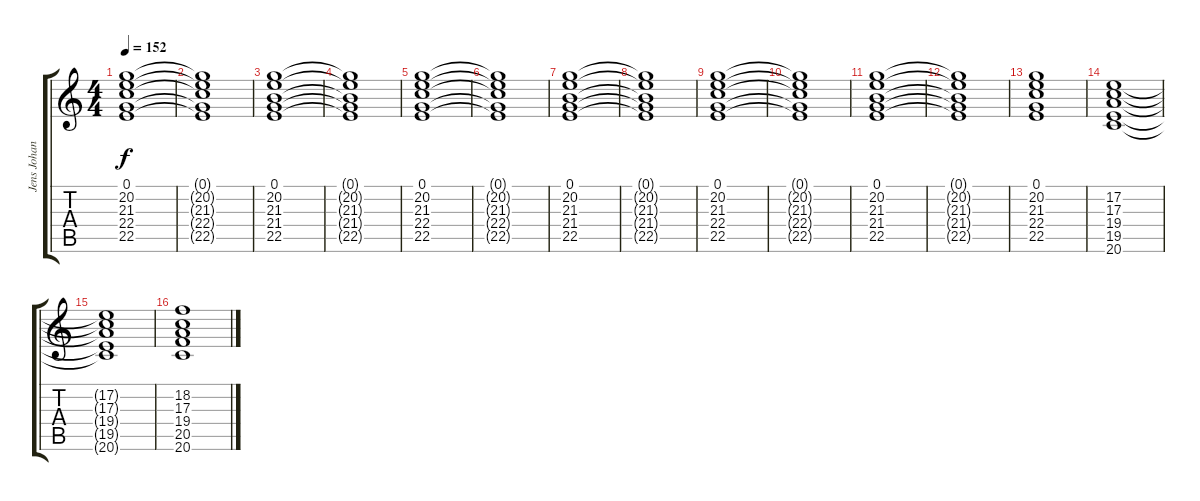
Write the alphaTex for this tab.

\track ("Jens Johansson (Keyboards)" "Jens Johan") {instrument synthstrings1}
\staff {score tabs}
\tuning (E4 B3 G3 D3 A2 E2) {hide}
\ts (4 4)
\tempo 152
\clef g2
\ks c
(0.1 20.2 21.3 22.4 22.5).1{dy f} |
(0.1{t} 20.2{t} 21.3{t} 22.4{t} 22.5{t}).1 |
(0.1 20.2 21.3 21.4 22.5).1 |
(0.1{t} 20.2{t} 21.3{t} 21.4{t} 22.5{t}).1 |
(0.1 20.2 21.3 22.4 22.5).1 |
(0.1{t} 20.2{t} 21.3{t} 22.4{t} 22.5{t}).1 |
(0.1 20.2 21.3 21.4 22.5).1 |
(0.1{t} 20.2{t} 21.3{t} 21.4{t} 22.5{t}).1 |
(0.1 20.2 21.3 22.4 22.5).1 |
(0.1{t} 20.2{t} 21.3{t} 22.4{t} 22.5{t}).1 |
(0.1 20.2 21.3 21.4 22.5).1 |
(0.1{t} 20.2{t} 21.3{t} 21.4{t} 22.5{t}).1 |
(0.1 20.2 21.3 22.4 22.5).1 |
(17.2 17.3 19.4 19.5 20.6).1 |
(17.2{t} 17.3{t} 19.4{t} 19.5{t} 20.6{t}).1 |
(18.2 17.3 19.4 20.5 20.6).1
